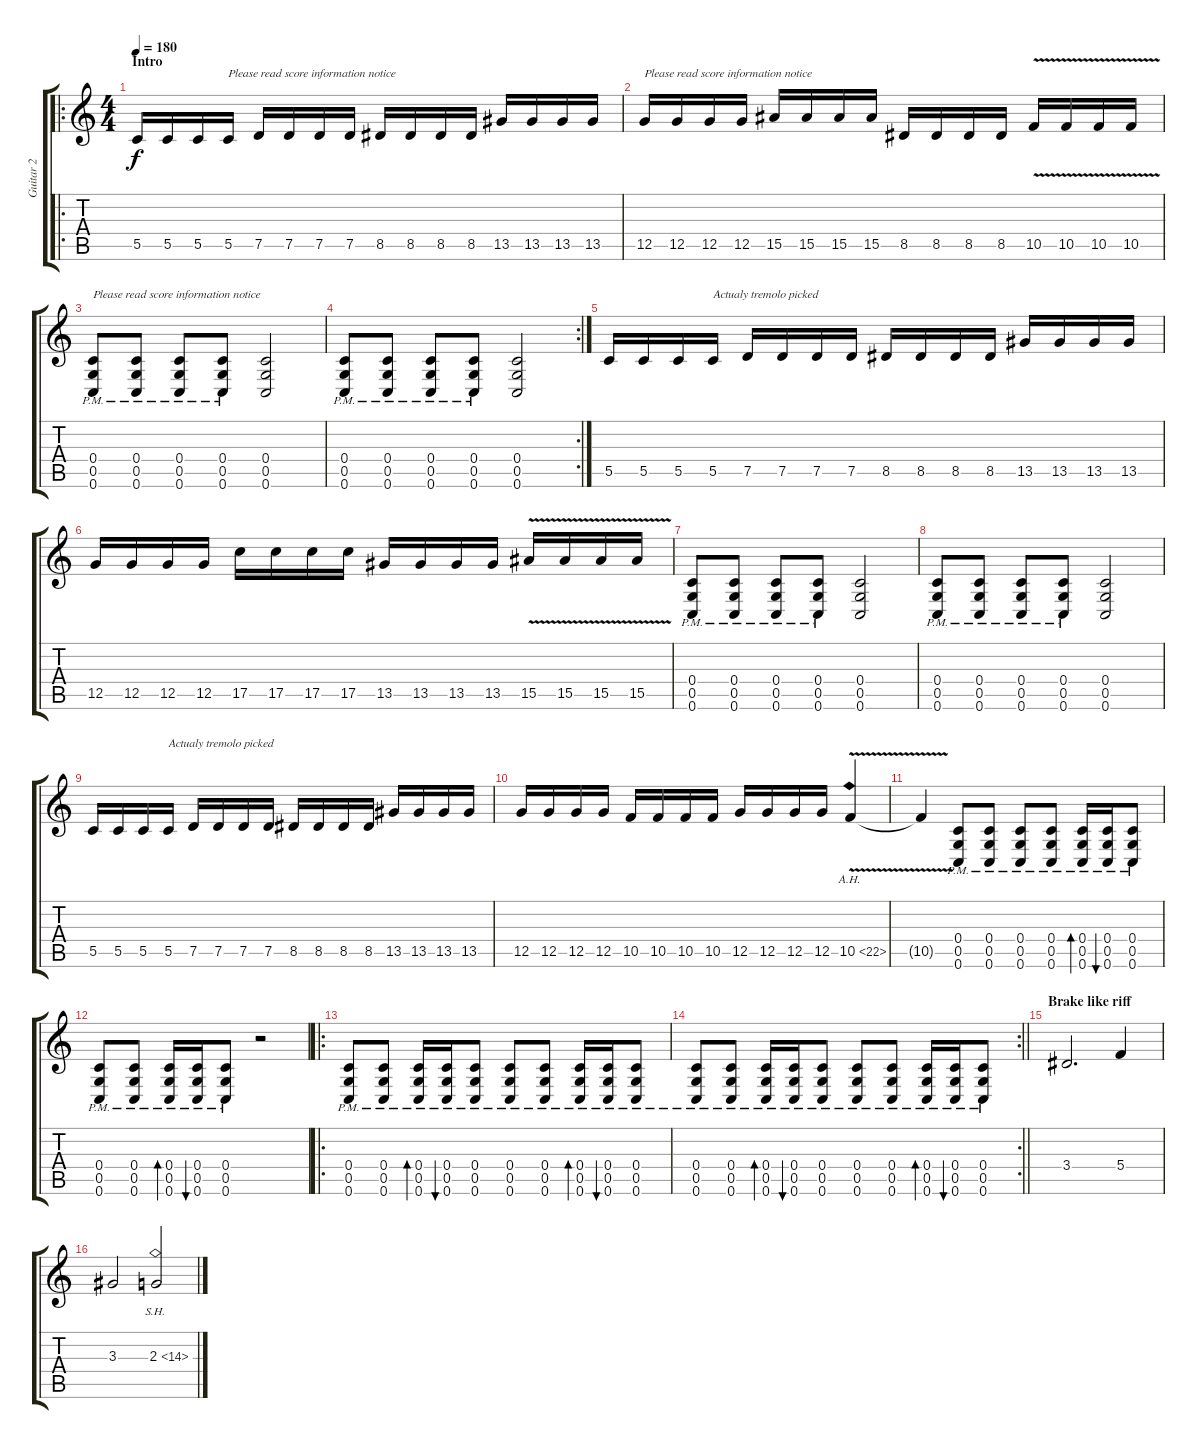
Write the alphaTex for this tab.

\track ("Guitar 2" "Guitar 2") {instrument overdrivenguitar}
\staff {score tabs}
\tuning (D4 A3 F3 C3 G2 C2) {hide}
\ro
\ts (4 4)
\section ("" "Intro")
\tempo 180
\clef g2
\ks c
5.5.16{dy f instrument overdrivenguitar} 5.5.16 5.5.16 5.5.16{txt "Please read score information notice"} 7.5.16 7.5.16 7.5.16 7.5.16 8.5.16 8.5.16 8.5.16 8.5.16 13.5.16 13.5.16 13.5.16 13.5.16 |
12.5.16{txt "Please read score information notice"} 12.5.16 12.5.16 12.5.16 15.5.16 15.5.16 15.5.16 15.5.16 8.5.16 8.5.16 8.5.16 8.5.16 10.5{v}.16 10.5{v}.16 10.5{v}.16 10.5{v}.16 |
(0.4 0.5 0.6{pm}).8{txt "Please read score information notice"} (0.4 0.5 0.6{pm}).8 (0.4 0.5 0.6{pm}).8 (0.4 0.5 0.6{pm}).8 (0.4 0.5 0.6).2 |
\rc 2
(0.4 0.5 0.6{pm}).8 (0.4 0.5 0.6{pm}).8 (0.4 0.5 0.6{pm}).8 (0.4 0.5 0.6{pm}).8 (0.4 0.5 0.6).2 |
5.5.16 5.5.16 5.5.16 5.5.16{txt "Actualy tremolo picked"} 7.5.16 7.5.16 7.5.16 7.5.16 8.5.16 8.5.16 8.5.16 8.5.16 13.5.16 13.5.16 13.5.16 13.5.16 |
12.5.16 12.5.16 12.5.16 12.5.16 17.5.16 17.5.16 17.5.16 17.5.16 13.5.16 13.5.16 13.5.16 13.5.16 15.5{v}.16 15.5{v}.16 15.5{v}.16 15.5{v}.16 |
(0.4 0.5 0.6{pm}).8 (0.4 0.5 0.6{pm}).8 (0.4 0.5 0.6{pm}).8 (0.4 0.5 0.6{pm}).8 (0.4 0.5 0.6).2 |
(0.4 0.5 0.6{pm}).8 (0.4 0.5 0.6{pm}).8 (0.4 0.5 0.6{pm}).8 (0.4 0.5 0.6{pm}).8 (0.4 0.5 0.6).2 |
5.5.16 5.5.16 5.5.16 5.5.16{txt "Actualy tremolo picked"} 7.5.16 7.5.16 7.5.16 7.5.16 8.5.16 8.5.16 8.5.16 8.5.16 13.5.16 13.5.16 13.5.16 13.5.16 |
12.5.16 12.5.16 12.5.16 12.5.16 10.5.16 10.5.16 10.5.16 10.5.16 12.5.16 12.5.16 12.5.16 12.5.16 10.5{ah 12 v}.4 |
10.5{t}.4 (0.4{pm} 0.5 0.6).8 (0.4{pm} 0.5 0.6).8 (0.4{pm} 0.5 0.6).8 (0.4{pm} 0.5 0.6).8 (0.4{pm} 0.5 0.6).16{bd 60} (0.4{pm} 0.5 0.6).16{bu 60} (0.4{pm} 0.5 0.6).8 |
(0.4{pm} 0.5 0.6).8 (0.4{pm} 0.5 0.6).8 (0.4{pm} 0.5 0.6).16{bd 60} (0.4{pm} 0.5 0.6).16{bu 60} (0.4{pm} 0.5 0.6).8 r.2 |
\ro
(0.4{pm} 0.5 0.6).8 (0.4{pm} 0.5 0.6).8 (0.4{pm} 0.5 0.6).16{bd 60} (0.4{pm} 0.5 0.6).16{bu 60} (0.4{pm} 0.5 0.6).8 (0.4{pm} 0.5 0.6).8 (0.4{pm} 0.5 0.6).8 (0.4{pm} 0.5 0.6).16{bd 60} (0.4{pm} 0.5 0.6).16{bu 60} (0.4{pm} 0.5 0.6).8 |
\rc 2
\barLineRight lightlight
(0.4{pm} 0.5 0.6).8 (0.4{pm} 0.5 0.6).8 (0.4{pm} 0.5 0.6).16{bd 60} (0.4{pm} 0.5 0.6).16{bu 60} (0.4{pm} 0.5 0.6).8 (0.4{pm} 0.5 0.6).8 (0.4{pm} 0.5 0.6).8 (0.4{pm} 0.5 0.6).16{bd 60} (0.4{pm} 0.5 0.6).16{bu 60} (0.4{pm} 0.5 0.6).8 |
\section ("" "Brake like riff")
3.4.2{d} 5.4.4 |
3.3.2 2.3{sh 12}.2
